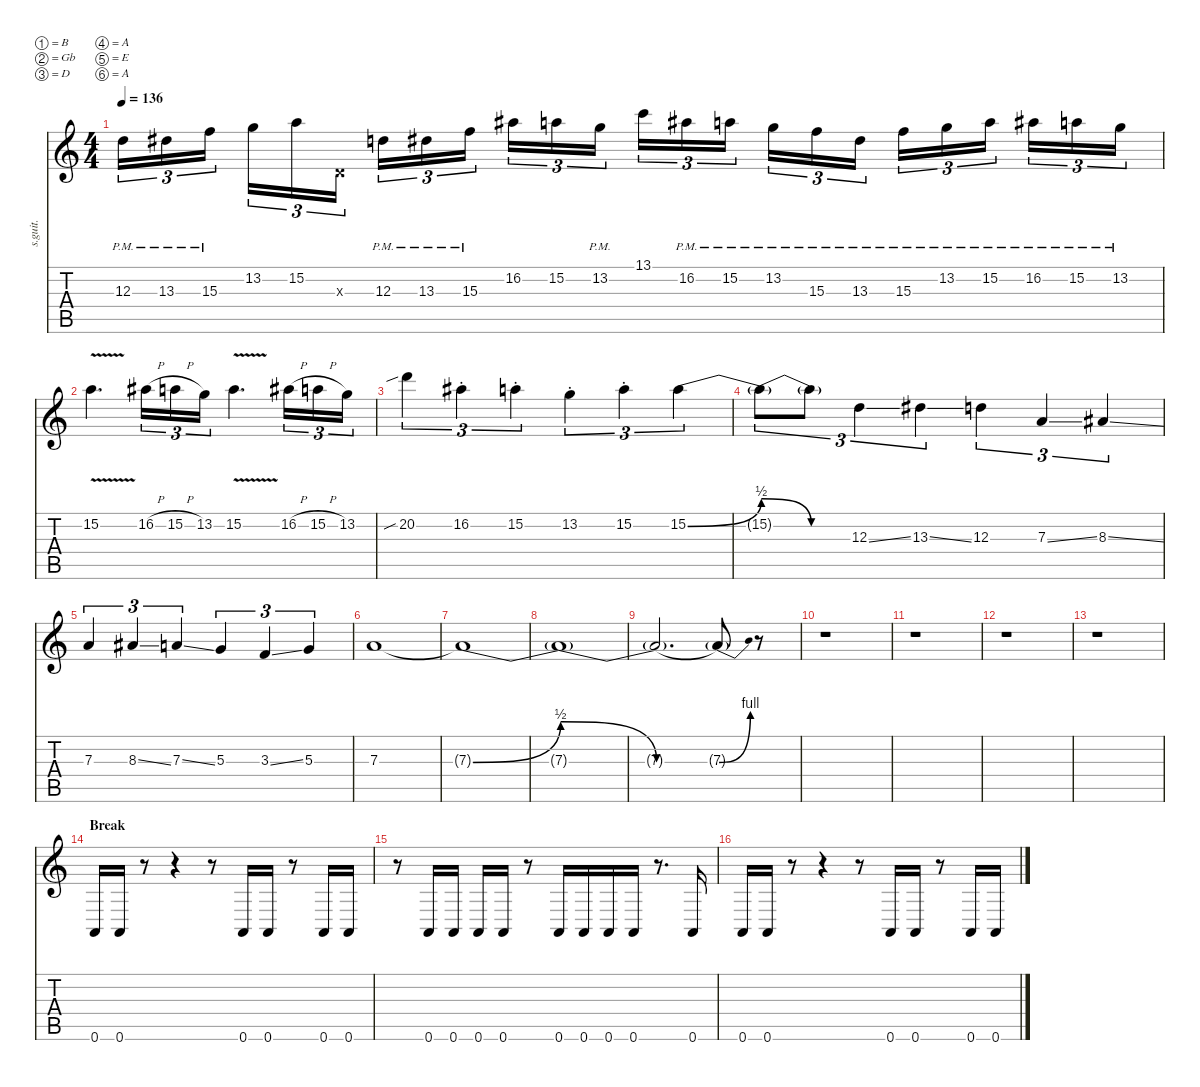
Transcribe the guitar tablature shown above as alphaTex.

\defaultSystemsLayout 4
\hideDynamics
\bracketExtendMode nobrackets
\track ("Mick Thomson" "s.guit.") {instrument distortionguitar}
\staff {score tabs}
\tuning (B3 Gb3 D3 A2 E2 A1)
\ts (4 4)
\tempo 136
\clef g2
\ks c
12.3{pm}.16{tu (3 2) lyrics (0 "") lyrics (1 "") lyrics (2 "") lyrics (3 "") lyrics (4 "") dy f} 13.3{pm acc #}.16{tu (3 2) lyrics (0 "") lyrics (1 "") lyrics (2 "") lyrics (3 "") lyrics (4 "")} 15.3{pm}.16{tu (3 2) lyrics (0 "") lyrics (1 "") lyrics (2 "") lyrics (3 "") lyrics (4 "")} 13.2.16{tu (3 2) lyrics (0 "") lyrics (1 "") lyrics (2 "") lyrics (3 "") lyrics (4 "")} 15.2.16{tu (3 2) lyrics (0 "") lyrics (1 "") lyrics (2 "") lyrics (3 "") lyrics (4 "")} 0.3{x}.16{tu (3 2) lyrics (0 "") lyrics (1 "") lyrics (2 "") lyrics (3 "") lyrics (4 "")} 12.3{pm}.16{tu (3 2) lyrics (0 "") lyrics (1 "") lyrics (2 "") lyrics (3 "") lyrics (4 "")} 13.3{pm acc #}.16{tu (3 2) lyrics (0 "") lyrics (1 "") lyrics (2 "") lyrics (3 "") lyrics (4 "")} 15.3{pm}.16{tu (3 2) lyrics (0 "") lyrics (1 "") lyrics (2 "") lyrics (3 "") lyrics (4 "")} 16.2{acc #}.16{tu (3 2) lyrics (0 "") lyrics (1 "") lyrics (2 "") lyrics (3 "") lyrics (4 "")} 15.2.16{tu (3 2) lyrics (0 "") lyrics (1 "") lyrics (2 "") lyrics (3 "") lyrics (4 "")} 13.2{pm}.16{tu (3 2) lyrics (0 "") lyrics (1 "") lyrics (2 "") lyrics (3 "") lyrics (4 "")} 13.1.16{tu (3 2) lyrics (0 "") lyrics (1 "") lyrics (2 "") lyrics (3 "") lyrics (4 "")} 16.2{pm acc #}.16{tu (3 2) lyrics (0 "") lyrics (1 "") lyrics (2 "") lyrics (3 "") lyrics (4 "")} 15.2{pm}.16{tu (3 2) lyrics (0 "") lyrics (1 "") lyrics (2 "") lyrics (3 "") lyrics (4 "")} 13.2{pm}.16{tu (3 2) lyrics (0 "") lyrics (1 "") lyrics (2 "") lyrics (3 "") lyrics (4 "")} 15.3{pm}.16{tu (3 2) lyrics (0 "") lyrics (1 "") lyrics (2 "") lyrics (3 "") lyrics (4 "")} 13.3{pm acc #}.16{tu (3 2) lyrics (0 "") lyrics (1 "") lyrics (2 "") lyrics (3 "") lyrics (4 "")} 15.3{pm}.16{tu (3 2) lyrics (0 "") lyrics (1 "") lyrics (2 "") lyrics (3 "") lyrics (4 "")} 13.2{pm}.16{tu (3 2) lyrics (0 "") lyrics (1 "") lyrics (2 "") lyrics (3 "") lyrics (4 "")} 15.2{pm}.16{tu (3 2) lyrics (0 "") lyrics (1 "") lyrics (2 "") lyrics (3 "") lyrics (4 "")} 16.2{pm acc #}.16{tu (3 2) lyrics (0 "") lyrics (1 "") lyrics (2 "") lyrics (3 "") lyrics (4 "")} 15.2{pm}.16{tu (3 2) lyrics (0 "") lyrics (1 "") lyrics (2 "") lyrics (3 "") lyrics (4 "")} 13.2{pm}.16{tu (3 2) lyrics (0 "") lyrics (1 "") lyrics (2 "") lyrics (3 "") lyrics (4 "")} |
15.2{v}.4{d lyrics (0 "") lyrics (1 "") lyrics (2 "") lyrics (3 "") lyrics (4 "")} 16.2{h acc #}.16{tu (3 2) lyrics (0 "") lyrics (1 "") lyrics (2 "") lyrics (3 "") lyrics (4 "")} 15.2{h}.16{tu (3 2) lyrics (0 "") lyrics (1 "") lyrics (2 "") lyrics (3 "") lyrics (4 "")} 13.2.16{tu (3 2) lyrics (0 "") lyrics (1 "") lyrics (2 "") lyrics (3 "") lyrics (4 "")} 15.2{v}.4{d lyrics (0 "") lyrics (1 "") lyrics (2 "") lyrics (3 "") lyrics (4 "")} 16.2{h acc #}.16{tu (3 2) lyrics (0 "") lyrics (1 "") lyrics (2 "") lyrics (3 "") lyrics (4 "")} 15.2{h}.16{tu (3 2) lyrics (0 "") lyrics (1 "") lyrics (2 "") lyrics (3 "") lyrics (4 "")} 13.2.16{tu (3 2) lyrics (0 "") lyrics (1 "") lyrics (2 "") lyrics (3 "") lyrics (4 "")} |
20.2{sib}.4{tu (3 2) lyrics (0 "") lyrics (1 "") lyrics (2 "") lyrics (3 "") lyrics (4 "")} 16.2{st acc #}.4{tu (3 2) lyrics (0 "") lyrics (1 "") lyrics (2 "") lyrics (3 "") lyrics (4 "")} 15.2{st}.4{tu (3 2) lyrics (0 "") lyrics (1 "") lyrics (2 "") lyrics (3 "") lyrics (4 "")} 13.2{st}.4{tu (3 2) lyrics (0 "") lyrics (1 "") lyrics (2 "") lyrics (3 "") lyrics (4 "")} 15.2{st}.4{tu (3 2) lyrics (0 "") lyrics (1 "") lyrics (2 "") lyrics (3 "") lyrics (4 "")} 15.2{be (bend 0 0 60 2)}.4{tu (3 2) lyrics (0 "") lyrics (1 "") lyrics (2 "") lyrics (3 "") lyrics (4 "")} |
15.2{be (release 0 2 60 0) t}.8{tu (3 2) lyrics (0 "") lyrics (1 "") lyrics (2 "") lyrics (3 "") lyrics (4 "")} 15.2{be (hold 0 0 60 0) t}.8{tu (3 2) lyrics (0 "") lyrics (1 "") lyrics (2 "") lyrics (3 "") lyrics (4 "")} 12.3{ss}.4{tu (3 2) lyrics (0 "") lyrics (1 "") lyrics (2 "") lyrics (3 "") lyrics (4 "")} 13.3{ss acc #}.4{tu (3 2) lyrics (0 "") lyrics (1 "") lyrics (2 "") lyrics (3 "") lyrics (4 "")} 12.3.4{tu (3 2) lyrics (0 "") lyrics (1 "") lyrics (2 "") lyrics (3 "") lyrics (4 "")} 7.3{ss}.4{tu (3 2) lyrics (0 "") lyrics (1 "") lyrics (2 "") lyrics (3 "") lyrics (4 "")} 8.3{ss acc #}.4{tu (3 2) lyrics (0 "") lyrics (1 "") lyrics (2 "") lyrics (3 "") lyrics (4 "")} |
7.3.4{tu (3 2) lyrics (0 "") lyrics (1 "") lyrics (2 "") lyrics (3 "") lyrics (4 "")} 8.3{ss acc #}.4{tu (3 2) lyrics (0 "") lyrics (1 "") lyrics (2 "") lyrics (3 "") lyrics (4 "")} 7.3{ss}.4{tu (3 2) lyrics (0 "") lyrics (1 "") lyrics (2 "") lyrics (3 "") lyrics (4 "")} 5.3.4{tu (3 2) lyrics (0 "") lyrics (1 "") lyrics (2 "") lyrics (3 "") lyrics (4 "")} 3.3{ss}.4{tu (3 2) lyrics (0 "") lyrics (1 "") lyrics (2 "") lyrics (3 "") lyrics (4 "")} 5.3.4{tu (3 2) lyrics (0 "") lyrics (1 "") lyrics (2 "") lyrics (3 "") lyrics (4 "")} |
7.3.1{lyrics (0 "") lyrics (1 "") lyrics (2 "") lyrics (3 "") lyrics (4 "")} |
7.3{be (bend 0 0 60 2) t}.1{lyrics (0 "") lyrics (1 "") lyrics (2 "") lyrics (3 "") lyrics (4 "")} |
7.3{be (release 0 2 60 0) t}.1{lyrics (0 "") lyrics (1 "") lyrics (2 "") lyrics (3 "") lyrics (4 "")} |
7.3{be (hold 0 0 60 0) t}.2{d lyrics (0 "") lyrics (1 "") lyrics (2 "") lyrics (3 "") lyrics (4 "")} 7.3{be (bend 0 0 60 4) t}.8{lyrics (0 "") lyrics (1 "") lyrics (2 "") lyrics (3 "") lyrics (4 "")} r.8 |
r.1 |
r.1 |
r.1 |
r.1 |
\section ("" "Break")
0.6.16{lyrics (0 "") lyrics (1 "") lyrics (2 "") lyrics (3 "") lyrics (4 "")} 0.6.16{lyrics (0 "") lyrics (1 "") lyrics (2 "") lyrics (3 "") lyrics (4 "")} r.8 r.4 r.8 0.6.16{lyrics (0 "") lyrics (1 "") lyrics (2 "") lyrics (3 "") lyrics (4 "")} 0.6.16{lyrics (0 "") lyrics (1 "") lyrics (2 "") lyrics (3 "") lyrics (4 "")} r.8 0.6.16{lyrics (0 "") lyrics (1 "") lyrics (2 "") lyrics (3 "") lyrics (4 "")} 0.6.16{lyrics (0 "") lyrics (1 "") lyrics (2 "") lyrics (3 "") lyrics (4 "")} |
r.8 0.6.16{lyrics (0 "") lyrics (1 "") lyrics (2 "") lyrics (3 "") lyrics (4 "")} 0.6.16{lyrics (0 "") lyrics (1 "") lyrics (2 "") lyrics (3 "") lyrics (4 "")} 0.6.16{lyrics (0 "") lyrics (1 "") lyrics (2 "") lyrics (3 "") lyrics (4 "")} 0.6.16{lyrics (0 "") lyrics (1 "") lyrics (2 "") lyrics (3 "") lyrics (4 "")} r.8 0.6.16{lyrics (0 "") lyrics (1 "") lyrics (2 "") lyrics (3 "") lyrics (4 "")} 0.6.16{lyrics (0 "") lyrics (1 "") lyrics (2 "") lyrics (3 "") lyrics (4 "")} 0.6.16{lyrics (0 "") lyrics (1 "") lyrics (2 "") lyrics (3 "") lyrics (4 "")} 0.6.16{lyrics (0 "") lyrics (1 "") lyrics (2 "") lyrics (3 "") lyrics (4 "")} r.8{d} 0.6.16{lyrics (0 "") lyrics (1 "") lyrics (2 "") lyrics (3 "") lyrics (4 "")} |
0.6.16{lyrics (0 "") lyrics (1 "") lyrics (2 "") lyrics (3 "") lyrics (4 "")} 0.6.16{lyrics (0 "") lyrics (1 "") lyrics (2 "") lyrics (3 "") lyrics (4 "")} r.8 r.4 r.8 0.6.16{lyrics (0 "") lyrics (1 "") lyrics (2 "") lyrics (3 "") lyrics (4 "")} 0.6.16{lyrics (0 "") lyrics (1 "") lyrics (2 "") lyrics (3 "") lyrics (4 "")} r.8 0.6.16{lyrics (0 "") lyrics (1 "") lyrics (2 "") lyrics (3 "") lyrics (4 "")} 0.6.16{lyrics (0 "") lyrics (1 "") lyrics (2 "") lyrics (3 "") lyrics (4 "")}
